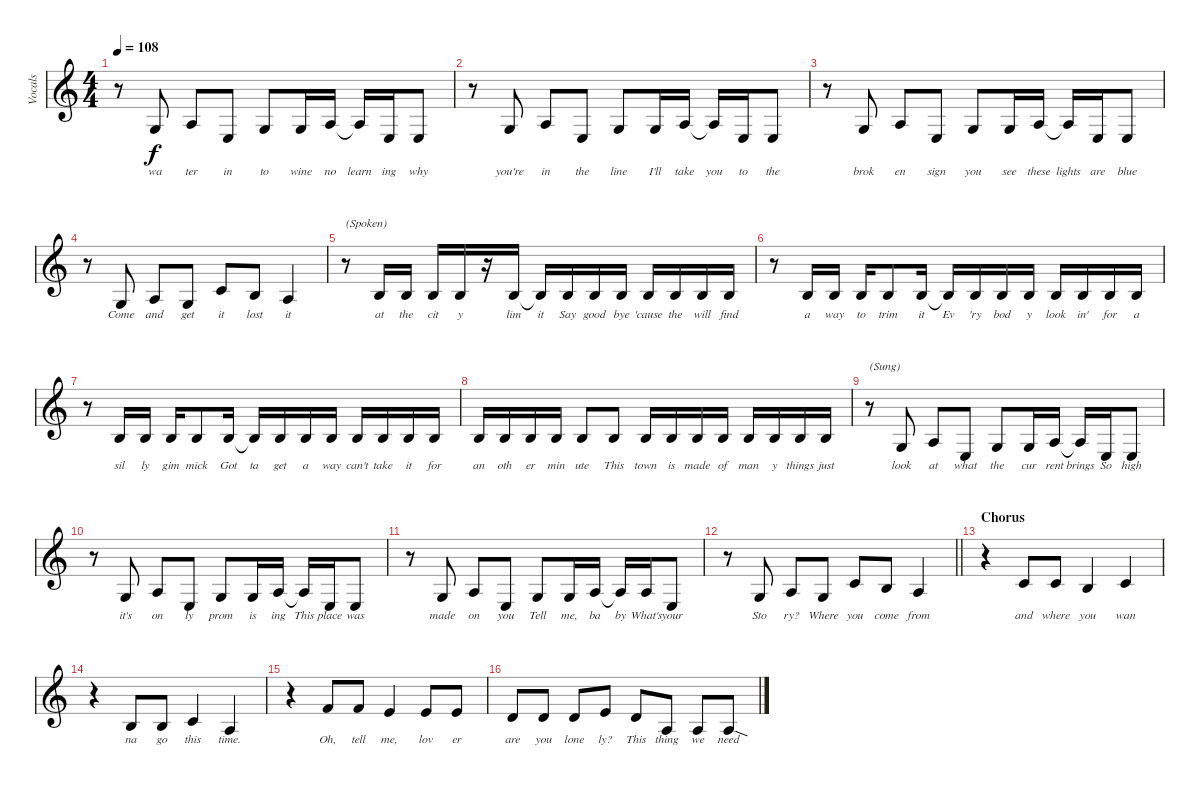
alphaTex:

\track ("Vocals" "Vocals") {instrument choiraahs}
\staff {score}
\tuning (E4 B3 G3 D3 A2 E2) {hide}
\ts (4 4)
\tempo 108
\clef g2
\ks c
r.8{dy f} 0.3.8{lyrics (0 "wa") lyrics (1 "") lyrics (2 "") lyrics (3 "") lyrics (4 "")} 2.3.8{lyrics (0 "ter") lyrics (1 "") lyrics (2 "") lyrics (3 "") lyrics (4 "")} 2.4.8{lyrics (0 "in") lyrics (1 "") lyrics (2 "") lyrics (3 "") lyrics (4 "")} 0.3.8{lyrics (0 "to") lyrics (1 "") lyrics (2 "") lyrics (3 "") lyrics (4 "")} 0.3.16{lyrics (0 "wine") lyrics (1 "") lyrics (2 "") lyrics (3 "") lyrics (4 "")} 2.3.16{lyrics (0 "no") lyrics (1 "") lyrics (2 "") lyrics (3 "") lyrics (4 "")} 2.3{t}.16{lyrics (0 "learn") lyrics (1 "") lyrics (2 "") lyrics (3 "") lyrics (4 "")} 2.4.16{lyrics (0 "ing") lyrics (1 "") lyrics (2 "") lyrics (3 "") lyrics (4 "")} 2.4.8{lyrics (0 "why") lyrics (1 "") lyrics (2 "") lyrics (3 "") lyrics (4 "")} |
r.8 0.3.8{lyrics (0 "you're") lyrics (1 "") lyrics (2 "") lyrics (3 "") lyrics (4 "")} 2.3.8{lyrics (0 "in") lyrics (1 "") lyrics (2 "") lyrics (3 "") lyrics (4 "")} 2.4.8{lyrics (0 "the") lyrics (1 "") lyrics (2 "") lyrics (3 "") lyrics (4 "")} 0.3.8{lyrics (0 "line") lyrics (1 "") lyrics (2 "") lyrics (3 "") lyrics (4 "")} 0.3.16{lyrics (0 "I'll") lyrics (1 "") lyrics (2 "") lyrics (3 "") lyrics (4 "")} 2.3.16{lyrics (0 "take") lyrics (1 "") lyrics (2 "") lyrics (3 "") lyrics (4 "")} 2.3{t}.16{lyrics (0 "you") lyrics (1 "") lyrics (2 "") lyrics (3 "") lyrics (4 "")} 2.4.16{lyrics (0 "to") lyrics (1 "") lyrics (2 "") lyrics (3 "") lyrics (4 "")} 2.4.8{lyrics (0 "the") lyrics (1 "") lyrics (2 "") lyrics (3 "") lyrics (4 "")} |
r.8 0.3.8{lyrics (0 "brok") lyrics (1 "") lyrics (2 "") lyrics (3 "") lyrics (4 "")} 2.3.8{lyrics (0 "en") lyrics (1 "") lyrics (2 "") lyrics (3 "") lyrics (4 "")} 2.4.8{lyrics (0 "sign") lyrics (1 "") lyrics (2 "") lyrics (3 "") lyrics (4 "")} 0.3.8{lyrics (0 "you") lyrics (1 "") lyrics (2 "") lyrics (3 "") lyrics (4 "")} 0.3.16{lyrics (0 "see") lyrics (1 "") lyrics (2 "") lyrics (3 "") lyrics (4 "")} 2.3.16{lyrics (0 "these") lyrics (1 "") lyrics (2 "") lyrics (3 "") lyrics (4 "")} 2.3{t}.16{lyrics (0 "lights") lyrics (1 "") lyrics (2 "") lyrics (3 "") lyrics (4 "")} 2.4.16{lyrics (0 "are") lyrics (1 "") lyrics (2 "") lyrics (3 "") lyrics (4 "")} 2.4.8{lyrics (0 "blue") lyrics (1 "") lyrics (2 "") lyrics (3 "") lyrics (4 "")} |
r.8 0.3.8{lyrics (0 "Come") lyrics (1 "") lyrics (2 "") lyrics (3 "") lyrics (4 "")} 2.3.8{lyrics (0 "and") lyrics (1 "") lyrics (2 "") lyrics (3 "") lyrics (4 "")} 0.3.8{lyrics (0 "get") lyrics (1 "") lyrics (2 "") lyrics (3 "") lyrics (4 "")} 1.2.8{lyrics (0 "it") lyrics (1 "") lyrics (2 "") lyrics (3 "") lyrics (4 "")} 0.2.8{lyrics (0 "lost") lyrics (1 "") lyrics (2 "") lyrics (3 "") lyrics (4 "")} 2.3.4{lyrics (0 "it") lyrics (1 "") lyrics (2 "") lyrics (3 "") lyrics (4 "")} |
r.8{txt "(Spoken)"} 0.2.16{lyrics (0 "at") lyrics (1 "") lyrics (2 "") lyrics (3 "") lyrics (4 "")} 0.2.16{lyrics (0 "the") lyrics (1 "") lyrics (2 "") lyrics (3 "") lyrics (4 "")} 0.2.16{lyrics (0 "cit") lyrics (1 "") lyrics (2 "") lyrics (3 "") lyrics (4 "")} 0.2.16{lyrics (0 "y") lyrics (1 "") lyrics (2 "") lyrics (3 "") lyrics (4 "")} r.16 0.2.16{lyrics (0 "lim") lyrics (1 "") lyrics (2 "") lyrics (3 "") lyrics (4 "")} 0.2{t}.16{lyrics (0 "it") lyrics (1 "") lyrics (2 "") lyrics (3 "") lyrics (4 "")} 0.2.16{lyrics (0 "Say") lyrics (1 "") lyrics (2 "") lyrics (3 "") lyrics (4 "")} 0.2.16{lyrics (0 "good") lyrics (1 "") lyrics (2 "") lyrics (3 "") lyrics (4 "")} 0.2.16{lyrics (0 "bye") lyrics (1 "") lyrics (2 "") lyrics (3 "") lyrics (4 "")} 0.2.16{lyrics (0 "'cause") lyrics (1 "") lyrics (2 "") lyrics (3 "") lyrics (4 "")} 0.2.16{lyrics (0 "the") lyrics (1 "") lyrics (2 "") lyrics (3 "") lyrics (4 "")} 0.2.16{lyrics (0 "will") lyrics (1 "") lyrics (2 "") lyrics (3 "") lyrics (4 "")} 0.2.16{lyrics (0 "find") lyrics (1 "") lyrics (2 "") lyrics (3 "") lyrics (4 "")} |
r.8 0.2.16{lyrics (0 "a") lyrics (1 "") lyrics (2 "") lyrics (3 "") lyrics (4 "")} 0.2.16{lyrics (0 "way") lyrics (1 "") lyrics (2 "") lyrics (3 "") lyrics (4 "")} 0.2.16{lyrics (0 "to") lyrics (1 "") lyrics (2 "") lyrics (3 "") lyrics (4 "")} 0.2.8{lyrics (0 "trim") lyrics (1 "") lyrics (2 "") lyrics (3 "") lyrics (4 "")} 0.2.16{lyrics (0 "it") lyrics (1 "") lyrics (2 "") lyrics (3 "") lyrics (4 "")} 0.2{t}.16{lyrics (0 "Ev") lyrics (1 "") lyrics (2 "") lyrics (3 "") lyrics (4 "")} 0.2.16{lyrics (0 "'ry") lyrics (1 "") lyrics (2 "") lyrics (3 "") lyrics (4 "")} 0.2.16{lyrics (0 "bod") lyrics (1 "") lyrics (2 "") lyrics (3 "") lyrics (4 "")} 0.2.16{lyrics (0 "y") lyrics (1 "") lyrics (2 "") lyrics (3 "") lyrics (4 "")} 0.2.16{lyrics (0 "look") lyrics (1 "") lyrics (2 "") lyrics (3 "") lyrics (4 "")} 0.2.16{lyrics (0 "in'") lyrics (1 "") lyrics (2 "") lyrics (3 "") lyrics (4 "")} 0.2.16{lyrics (0 "for") lyrics (1 "") lyrics (2 "") lyrics (3 "") lyrics (4 "")} 0.2.16{lyrics (0 "a") lyrics (1 "") lyrics (2 "") lyrics (3 "") lyrics (4 "")} |
r.8 0.2.16{lyrics (0 "sil") lyrics (1 "") lyrics (2 "") lyrics (3 "") lyrics (4 "")} 0.2.16{lyrics (0 "ly") lyrics (1 "") lyrics (2 "") lyrics (3 "") lyrics (4 "")} 0.2.16{lyrics (0 "gim") lyrics (1 "") lyrics (2 "") lyrics (3 "") lyrics (4 "")} 0.2.8{lyrics (0 "mick") lyrics (1 "") lyrics (2 "") lyrics (3 "") lyrics (4 "")} 0.2.16{lyrics (0 "Got") lyrics (1 "") lyrics (2 "") lyrics (3 "") lyrics (4 "")} 0.2{t}.16{lyrics (0 "ta") lyrics (1 "") lyrics (2 "") lyrics (3 "") lyrics (4 "")} 0.2.16{lyrics (0 "get") lyrics (1 "") lyrics (2 "") lyrics (3 "") lyrics (4 "")} 0.2.16{lyrics (0 "a") lyrics (1 "") lyrics (2 "") lyrics (3 "") lyrics (4 "")} 0.2.16{lyrics (0 "way") lyrics (1 "") lyrics (2 "") lyrics (3 "") lyrics (4 "")} 0.2.16{lyrics (0 "can't") lyrics (1 "") lyrics (2 "") lyrics (3 "") lyrics (4 "")} 0.2.16{lyrics (0 "take") lyrics (1 "") lyrics (2 "") lyrics (3 "") lyrics (4 "")} 0.2.16{lyrics (0 "it") lyrics (1 "") lyrics (2 "") lyrics (3 "") lyrics (4 "")} 0.2.16{lyrics (0 "for") lyrics (1 "") lyrics (2 "") lyrics (3 "") lyrics (4 "")} |
0.2.16{lyrics (0 "an") lyrics (1 "") lyrics (2 "") lyrics (3 "") lyrics (4 "")} 0.2.16{lyrics (0 "oth") lyrics (1 "") lyrics (2 "") lyrics (3 "") lyrics (4 "")} 0.2.16{lyrics (0 "er") lyrics (1 "") lyrics (2 "") lyrics (3 "") lyrics (4 "")} 0.2.16{lyrics (0 "min") lyrics (1 "") lyrics (2 "") lyrics (3 "") lyrics (4 "")} 0.2.8{lyrics (0 "ute") lyrics (1 "") lyrics (2 "") lyrics (3 "") lyrics (4 "")} 0.2.8{lyrics (0 "This") lyrics (1 "") lyrics (2 "") lyrics (3 "") lyrics (4 "")} 0.2.16{lyrics (0 "town") lyrics (1 "") lyrics (2 "") lyrics (3 "") lyrics (4 "")} 0.2.16{lyrics (0 "is") lyrics (1 "") lyrics (2 "") lyrics (3 "") lyrics (4 "")} 0.2.16{lyrics (0 "made") lyrics (1 "") lyrics (2 "") lyrics (3 "") lyrics (4 "")} 0.2.16{lyrics (0 "of") lyrics (1 "") lyrics (2 "") lyrics (3 "") lyrics (4 "")} 0.2.16{lyrics (0 "man") lyrics (1 "") lyrics (2 "") lyrics (3 "") lyrics (4 "")} 0.2.16{lyrics (0 "y") lyrics (1 "") lyrics (2 "") lyrics (3 "") lyrics (4 "")} 0.2.16{lyrics (0 "things") lyrics (1 "") lyrics (2 "") lyrics (3 "") lyrics (4 "")} 0.2.16{lyrics (0 "just") lyrics (1 "") lyrics (2 "") lyrics (3 "") lyrics (4 "")} |
r.8{txt "(Sung)"} 0.3.8{lyrics (0 "look") lyrics (1 "") lyrics (2 "") lyrics (3 "") lyrics (4 "")} 2.3.8{lyrics (0 "at") lyrics (1 "") lyrics (2 "") lyrics (3 "") lyrics (4 "")} 2.4.8{lyrics (0 "what") lyrics (1 "") lyrics (2 "") lyrics (3 "") lyrics (4 "")} 0.3.8{lyrics (0 "the") lyrics (1 "") lyrics (2 "") lyrics (3 "") lyrics (4 "")} 0.3.16{lyrics (0 "cur") lyrics (1 "") lyrics (2 "") lyrics (3 "") lyrics (4 "")} 2.3.16{lyrics (0 "rent") lyrics (1 "") lyrics (2 "") lyrics (3 "") lyrics (4 "")} 2.3{t}.16{lyrics (0 "brings") lyrics (1 "") lyrics (2 "") lyrics (3 "") lyrics (4 "")} 2.4.16{lyrics (0 "So") lyrics (1 "") lyrics (2 "") lyrics (3 "") lyrics (4 "")} 2.4.8{lyrics (0 "high") lyrics (1 "") lyrics (2 "") lyrics (3 "") lyrics (4 "")} |
r.8 0.3.8{lyrics (0 "it's") lyrics (1 "") lyrics (2 "") lyrics (3 "") lyrics (4 "")} 2.3.8{lyrics (0 "on") lyrics (1 "") lyrics (2 "") lyrics (3 "") lyrics (4 "")} 2.4.8{lyrics (0 "ly") lyrics (1 "") lyrics (2 "") lyrics (3 "") lyrics (4 "")} 0.3.8{lyrics (0 "prom") lyrics (1 "") lyrics (2 "") lyrics (3 "") lyrics (4 "")} 0.3.16{lyrics (0 "is") lyrics (1 "") lyrics (2 "") lyrics (3 "") lyrics (4 "")} 2.3.16{lyrics (0 "ing") lyrics (1 "") lyrics (2 "") lyrics (3 "") lyrics (4 "")} 2.3{t}.16{lyrics (0 "This") lyrics (1 "") lyrics (2 "") lyrics (3 "") lyrics (4 "")} 2.4.16{lyrics (0 "place") lyrics (1 "") lyrics (2 "") lyrics (3 "") lyrics (4 "")} 2.4.8{lyrics (0 "was") lyrics (1 "") lyrics (2 "") lyrics (3 "") lyrics (4 "")} |
r.8 0.3.8{lyrics (0 "made") lyrics (1 "") lyrics (2 "") lyrics (3 "") lyrics (4 "")} 2.3.8{lyrics (0 "on") lyrics (1 "") lyrics (2 "") lyrics (3 "") lyrics (4 "")} 2.4.8{lyrics (0 "you") lyrics (1 "") lyrics (2 "") lyrics (3 "") lyrics (4 "")} 0.3.8{lyrics (0 "Tell") lyrics (1 "") lyrics (2 "") lyrics (3 "") lyrics (4 "")} 0.3.16{lyrics (0 "me,") lyrics (1 "") lyrics (2 "") lyrics (3 "") lyrics (4 "")} 2.3.16{lyrics (0 "ba") lyrics (1 "") lyrics (2 "") lyrics (3 "") lyrics (4 "")} 2.3{t}.16{lyrics (0 "by") lyrics (1 "") lyrics (2 "") lyrics (3 "") lyrics (4 "")} 2.3.16{lyrics (0 "What's") lyrics (1 "") lyrics (2 "") lyrics (3 "") lyrics (4 "")} 2.4.8{lyrics (0 "your") lyrics (1 "") lyrics (2 "") lyrics (3 "") lyrics (4 "")} |
\barLineRight lightlight
r.8 0.3.8{lyrics (0 "Sto") lyrics (1 "") lyrics (2 "") lyrics (3 "") lyrics (4 "")} 2.3.8{lyrics (0 "ry?") lyrics (1 "") lyrics (2 "") lyrics (3 "") lyrics (4 "")} 0.3.8{lyrics (0 "Where") lyrics (1 "") lyrics (2 "") lyrics (3 "") lyrics (4 "")} 1.2.8{lyrics (0 "you") lyrics (1 "") lyrics (2 "") lyrics (3 "") lyrics (4 "")} 0.2.8{lyrics (0 "come") lyrics (1 "") lyrics (2 "") lyrics (3 "") lyrics (4 "")} 2.3.4{lyrics (0 "from") lyrics (1 "") lyrics (2 "") lyrics (3 "") lyrics (4 "")} |
\section ("" "Chorus")
r.4 1.2.8{lyrics (0 "and") lyrics (1 "") lyrics (2 "") lyrics (3 "") lyrics (4 "")} 1.2.8{lyrics (0 "where") lyrics (1 "") lyrics (2 "") lyrics (3 "") lyrics (4 "")} 0.2.4{lyrics (0 "you") lyrics (1 "") lyrics (2 "") lyrics (3 "") lyrics (4 "")} 1.2.4{lyrics (0 "wan") lyrics (1 "") lyrics (2 "") lyrics (3 "") lyrics (4 "")} |
r.4 0.2.8{lyrics (0 "na") lyrics (1 "") lyrics (2 "") lyrics (3 "") lyrics (4 "")} 0.2.8{lyrics (0 "go") lyrics (1 "") lyrics (2 "") lyrics (3 "") lyrics (4 "")} 1.2.4{lyrics (0 "this") lyrics (1 "") lyrics (2 "") lyrics (3 "") lyrics (4 "")} 2.3.4{lyrics (0 "time.") lyrics (1 "") lyrics (2 "") lyrics (3 "") lyrics (4 "")} |
r.4 1.1.8{lyrics (0 "Oh,") lyrics (1 "") lyrics (2 "") lyrics (3 "") lyrics (4 "")} 1.1.8{lyrics (0 "tell") lyrics (1 "") lyrics (2 "") lyrics (3 "") lyrics (4 "")} 0.1.4{lyrics (0 "me,") lyrics (1 "") lyrics (2 "") lyrics (3 "") lyrics (4 "")} 0.1.8{lyrics (0 "lov") lyrics (1 "") lyrics (2 "") lyrics (3 "") lyrics (4 "")} 0.1.8{lyrics (0 "er") lyrics (1 "") lyrics (2 "") lyrics (3 "") lyrics (4 "")} |
3.2.8{lyrics (0 "are") lyrics (1 "") lyrics (2 "") lyrics (3 "") lyrics (4 "")} 3.2.8{lyrics (0 "you") lyrics (1 "") lyrics (2 "") lyrics (3 "") lyrics (4 "")} 3.2.8{lyrics (0 "lone") lyrics (1 "") lyrics (2 "") lyrics (3 "") lyrics (4 "")} 0.1.8{lyrics (0 "ly?") lyrics (1 "") lyrics (2 "") lyrics (3 "") lyrics (4 "")} 3.2.8{lyrics (0 "This") lyrics (1 "") lyrics (2 "") lyrics (3 "") lyrics (4 "")} 2.3.8{lyrics (0 "thing") lyrics (1 "") lyrics (2 "") lyrics (3 "") lyrics (4 "")} 2.3.8{lyrics (0 "we") lyrics (1 "") lyrics (2 "") lyrics (3 "") lyrics (4 "")} 2.3{sod}.8{lyrics (0 "need") lyrics (1 "") lyrics (2 "") lyrics (3 "") lyrics (4 "")}
